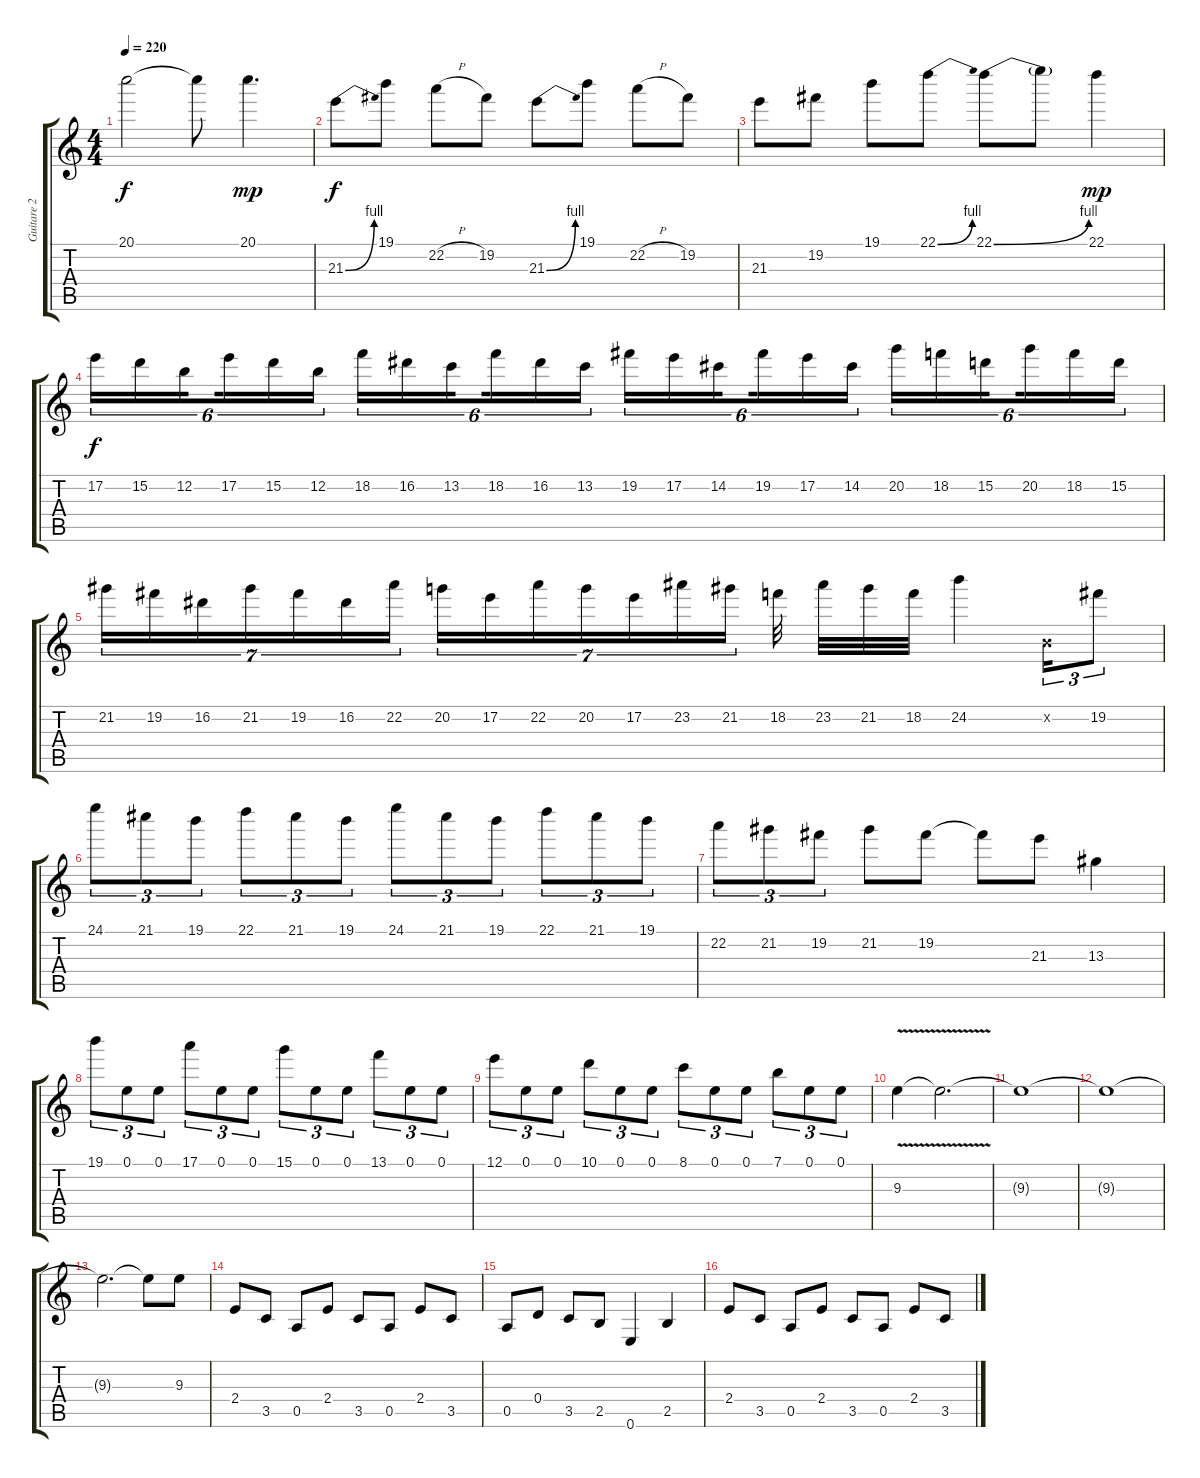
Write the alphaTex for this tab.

\track ("Guitare 2" "Guitare 2") {instrument distortionguitar}
\staff {score tabs}
\tuning (E4 B3 G3 D3 A2 E2) {hide}
\ts (4 4)
\tempo 220
\clef g2
\ks c
20.1{t}.2{dy f} 20.1{t}.8 20.1.4{d dy mp} |
21.3{be (bend 0 0 60 4)}.8{dy f} 19.1.8 22.2{h}.8 19.2.8 21.3{be (bend 0 0 60 4)}.8 19.1.8 22.2{h}.8 19.2.8 |
21.3.8 19.2.8 19.1.8 22.1{be (bend 0 0 60 4)}.8 22.1{be (bend 0 0 60 4)}.8 22.1{t}.8 22.1.4{dy mp} |
17.2.16{tu (6 4) dy f} 15.2.16{tu (6 4)} 12.2.16{tu (6 4) beam splitsecondary} 17.2.16{tu (6 4)} 15.2.16{tu (6 4)} 12.2.16{tu (6 4)} 18.2.16{tu (6 4)} 16.2.16{tu (6 4)} 13.2.16{tu (6 4) beam splitsecondary} 18.2.16{tu (6 4)} 16.2.16{tu (6 4)} 13.2.16{tu (6 4)} 19.2.16{tu (6 4)} 17.2.16{tu (6 4)} 14.2.16{tu (6 4) beam splitsecondary} 19.2.16{tu (6 4)} 17.2.16{tu (6 4)} 14.2.16{tu (6 4)} 20.2.16{tu (6 4)} 18.2.16{tu (6 4)} 15.2.16{tu (6 4) beam splitsecondary} 20.2.16{tu (6 4)} 18.2.16{tu (6 4)} 15.2.16{tu (6 4)} |
21.2.16{tu (7 4)} 19.2.16{tu (7 4)} 16.2.16{tu (7 4)} 21.2.16{tu (7 4)} 19.2.16{tu (7 4)} 16.2.16{tu (7 4)} 22.2.16{tu (7 4)} 20.2.16{tu (7 4)} 17.2.16{tu (7 4)} 22.2.16{tu (7 4)} 20.2.16{tu (7 4)} 17.2.16{tu (7 4)} 23.2.16{tu (7 4)} 21.2.16{tu (7 4)} 18.2.32 23.2.32 21.2.32 18.2.32 24.2.4 0.2{x}.16{tu (3 2)} 19.2.8{tu (3 2)} |
24.1.8{tu (3 2)} 21.1.8{tu (3 2)} 19.1.8{tu (3 2)} 22.1.8{tu (3 2)} 21.1.8{tu (3 2)} 19.1.8{tu (3 2)} 24.1.8{tu (3 2)} 21.1.8{tu (3 2)} 19.1.8{tu (3 2)} 22.1.8{tu (3 2)} 21.1.8{tu (3 2)} 19.1.8{tu (3 2)} |
22.2.8{tu (3 2)} 21.2.8{tu (3 2)} 19.2.8{tu (3 2)} 21.2.8 19.2.8 19.2{t}.8 21.3.8 13.3.4 |
19.1.8{tu (3 2)} 0.1.8{tu (3 2)} 0.1.8{tu (3 2)} 17.1.8{tu (3 2)} 0.1.8{tu (3 2)} 0.1.8{tu (3 2)} 15.1.8{tu (3 2)} 0.1.8{tu (3 2)} 0.1.8{tu (3 2)} 13.1.8{tu (3 2)} 0.1.8{tu (3 2)} 0.1.8{tu (3 2)} |
12.1.8{tu (3 2)} 0.1.8{tu (3 2)} 0.1.8{tu (3 2)} 10.1.8{tu (3 2)} 0.1.8{tu (3 2)} 0.1.8{tu (3 2)} 8.1.8{tu (3 2)} 0.1.8{tu (3 2)} 0.1.8{tu (3 2)} 7.1.8{tu (3 2)} 0.1.8{tu (3 2)} 0.1.8{tu (3 2)} |
9.3{v}.4 9.3{t}.2{d} |
9.3{t}.1 |
9.3{t}.1 |
9.3{t}.2{d} 9.3{t}.8 9.3.8 |
2.4.8 3.5.8 0.5.8 2.4.8 3.5.8 0.5.8 2.4.8 3.5.8 |
0.5.8 0.4.8 3.5.8 2.5.8 0.6.4 2.5.4 |
2.4.8 3.5.8 0.5.8 2.4.8 3.5.8 0.5.8 2.4.8 3.5.8
